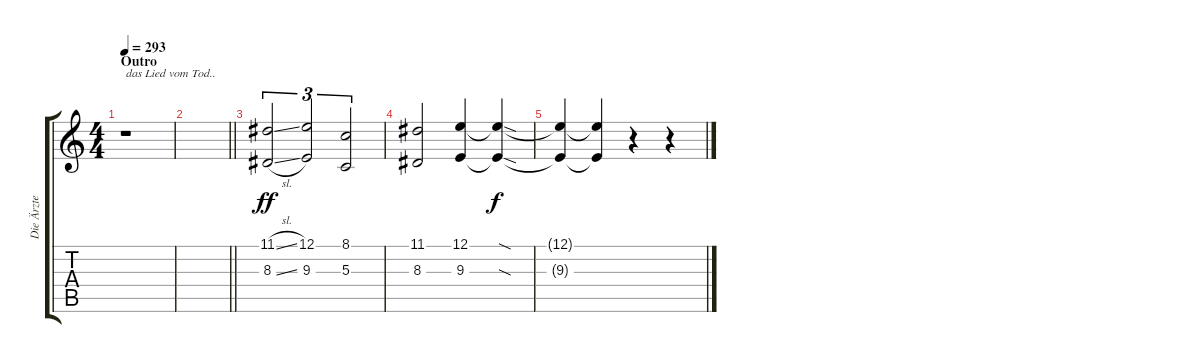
\track ("Die Ärzte - Gesang" "Die Ärzte ") {instrument lead6voice}
\staff {score tabs}
\tuning (E4 B3 G3 D3 A2 D2) {hide}
\ts (4 4)
\section ("" "Outro")
\tempo 293
\clef g2
\ks c
r.1{txt "das Lied vom Tod.." dy ff} |
\barLineRight lightlight
|
(11.1{sl} 8.3{sl}).2{tu (3 2) instrument harmonica} (12.1 9.3).2{tu (3 2)} (8.1 5.3).2{tu (3 2)} |
(11.1 8.3).2 (12.1 9.3).4 (12.1{sod t} 9.3{sod t}).4{dy f} |
(12.1{t} 9.3{t}).4 (12.1{t} 9.3{t}).4 r.4 r.4
